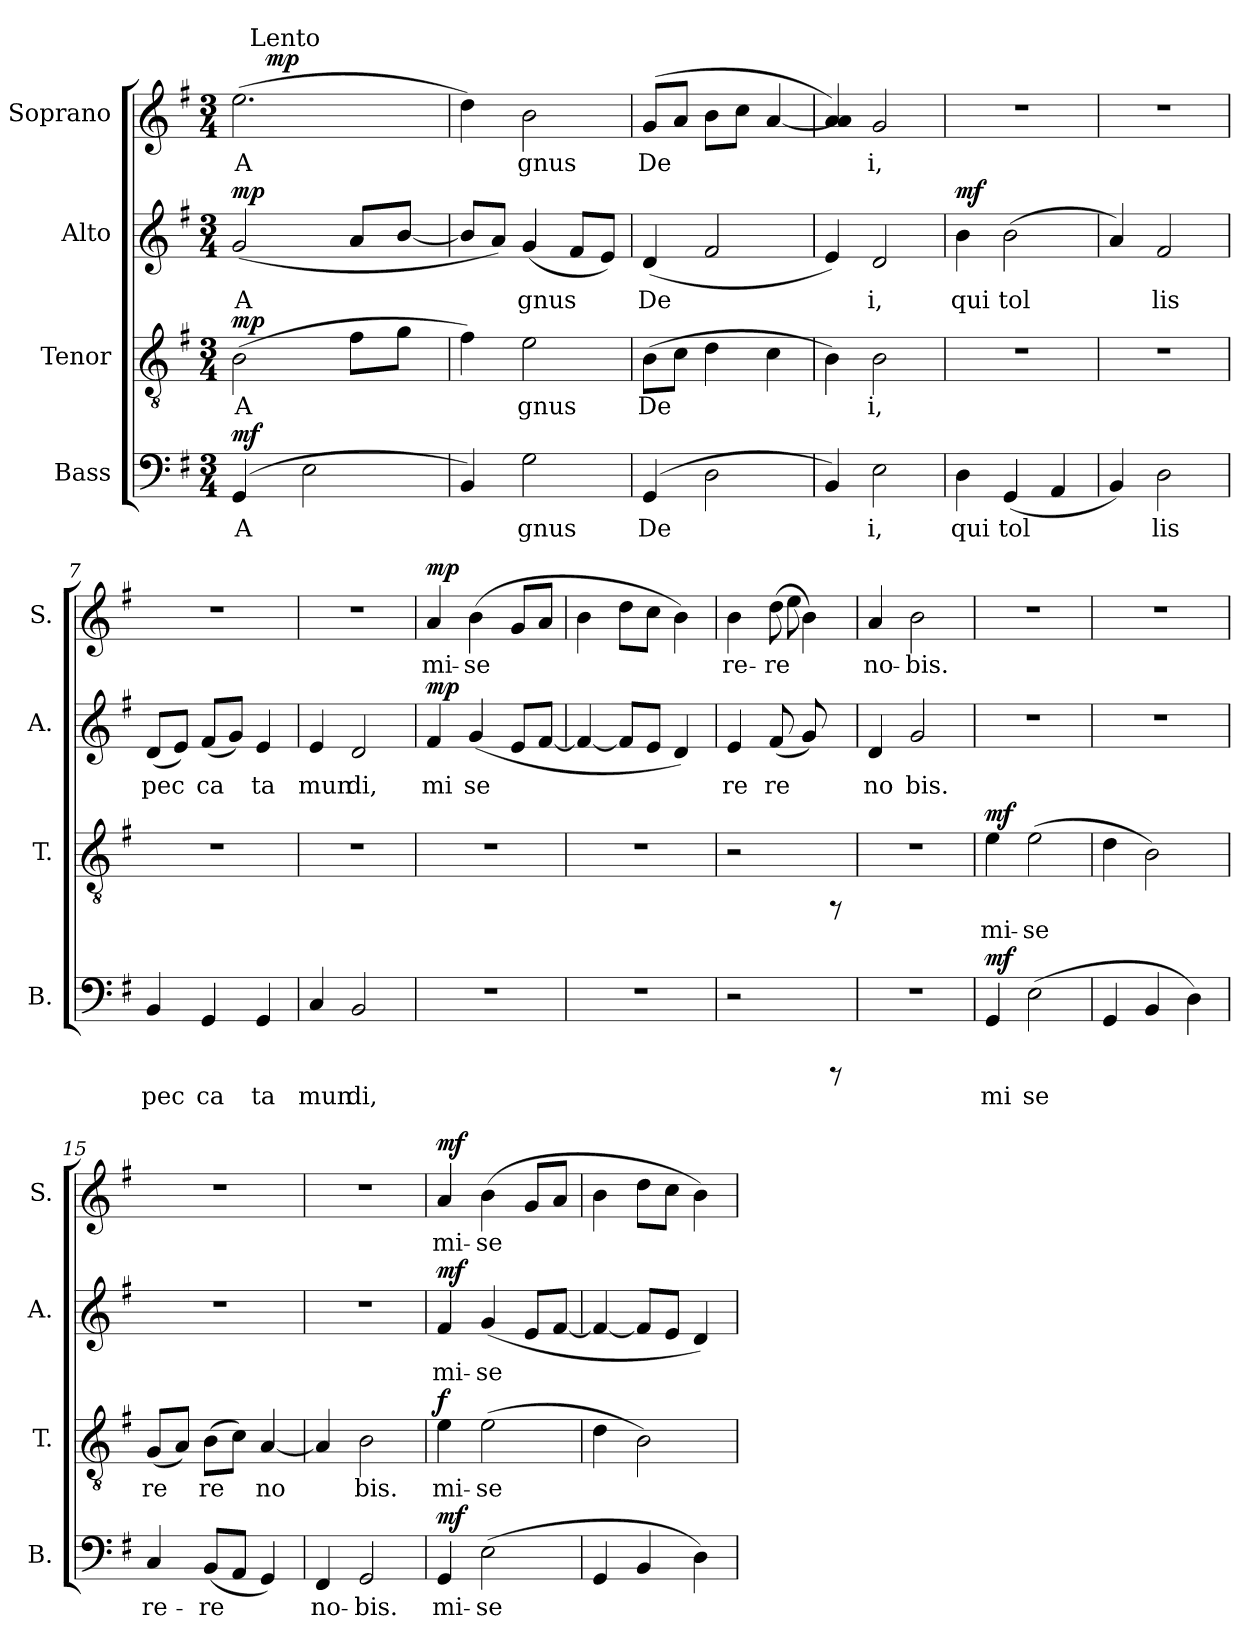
**kern	**text	**dynam	**kern	**text	**dynam	**kern	**text	**dynam	**kern	**text	**dynam
*part4	*part4	*part4	*part3	*part3	*part3	*part2	*part2	*part2	*part1	*part1	*part1
*staff4	*staff4	*staff4	*staff3	*staff3	*staff3	*staff2	*staff2	*staff2	*staff1	*staff1	*staff1
*I"Bass	*	*	*I"Tenor	*	*	*I"Alto	*	*	*I"Soprano	*	*
*I'B.	*	*	*I'T.	*	*	*I'A.	*	*	*I'S.	*	*
!!LO:PB:g=z
*stria5	*	*	*stria5	*	*	*stria5	*	*	*stria5	*	*
*clefF4	*	*	*clefGv2	*	*	*clefG2	*	*	*clefG2	*	*
*k[f#]	*	*	*k[f#]	*	*	*k[f#]	*	*	*k[f#]	*	*
*G:	*	*	*G:	*	*	*G:	*	*	*G:	*	*
*M3/4	*	*	*M3/4	*	*	*M3/4	*	*	*M3/4	*	*
=1	=1	=1	=1	=1	=1	=1	=1	=1	=1	=1	=1
!	!LO:LY:b:cj	!LO:DY:a	!	!LO:LY:b:cj	!LO:DY:a	!	!LO:LY:b:cj	!LO:DY:a	!	!LO:LY:b:cj	!
*	*	*	*	*	*	*	*	*	*^	*	*
*	*	*	*	*	*	*	*	*	*	*^	*	*
(>4GG/	A-	mf	(>2B\	A-	mp	(>2g/	A-	mp	(>2.ee\	16.ryy	32.ryy	A-	.
!	!	!	!	!	!	!	!	!	!	!	!LO:TX:a:t=Lento	!	!
.	.	.	.	.	.	.	.	.	.	.	2ryy	.	.
!	!	!	!	!	!	!	!	!	!	!	!	!	!LO:DY:a
.	.	.	.	.	.	.	.	.	.	2ryy	.	.	mp
!	!LO:LY:b:cj	!	!	!	!	!	!	!	!	!	!	!	!
2E\	--	.	.	.	.	.	.	.	.	.	.	.	.
!	!	!	!	!LO:LY:b:cj	!	!	!LO:LY:b:cj	!	!	!	!	!	!
.	.	.	8f#\L	--	.	8a/L	--	.	.	.	.	.	.
.	.	.	.	.	.	.	.	.	.	.	8ryy	.	.
.	.	.	.	.	.	.	.	.	.	8ryy	.	.	.
!	!	!	!	!LO:LY:b:cj	!	!	!LO:LY:b:cj	!	!	!	!	!	!
.	.	.	8g\J	--	.	[<8b/J	--	.	.	.	.	.	.
.	.	.	.	.	.	.	.	.	.	.	16ryy	.	.
.	.	.	.	.	.	.	.	.	.	32ryy	.	.	.
.	.	.	.	.	.	.	.	.	.	.	64ryy	.	.
=2	=2	=2	=2	=2	=2	=2	=2	=2	=2	=2	=2	=2	=2
!	!LO:LY:b:cj	!	!	!LO:LY:b:cj	!	!	!LO:LY:b:cj	!	!	!	!	!LO:LY:b:cj	!
*	*	*	*	*	*	*	*	*	*v	*v	*v	*	*
4BB/)	--	.	4f#\)	--	.	8b/L]	--	.	4dd\)	--	.
!	!	!	!	!	!	!	!LO:LY:b:cj	!	!	!	!
.	.	.	.	.	.	8a/J)	--	.	.	.	.
!	!LO:LY:b:cj	!	!	!LO:LY:b:cj	!	!	!LO:LY:b:cj	!	!	!LO:LY:b:cj	!
2G\	-gnus	.	2e\	-gnus	.	(>4g/	-gnus	.	2b\	-gnus	.
!	!	!	!	!	!	!	!LO:LY:b:cj	!	!	!	!
.	.	.	.	.	.	8f#/L	.	.	.	.	.
!	!	!	!	!	!	!	!LO:LY:b:cj	!	!	!	!
.	.	.	.	.	.	8e/J)	.	.	.	.	.
=3	=3	=3	=3	=3	=3	=3	=3	=3	=3	=3	=3
!	!LO:LY:b:cj	!	!	!LO:LY:b:cj	!	!	!LO:LY:b:cj	!	!	!LO:LY:b:cj	!
(>4GG/	De-	.	(>8B\L	De-	.	(>4d/	De-	.	(>8g/L	De-	.
!	!	!	!	!LO:LY:b:cj	!	!	!	!	!	!LO:LY:b:cj	!
.	.	.	8c\J	--	.	.	.	.	8a/J	--	.
!	!LO:LY:b:cj	!	!	!LO:LY:b:cj	!	!	!LO:LY:b:cj	!	!	!LO:LY:b:cj	!
2D\	--	.	4d\	--	.	2f#/	--	.	8b\L	--	.
!	!	!	!	!	!	!	!	!	!	!LO:LY:b:cj	!
.	.	.	.	.	.	.	.	.	8cc\J	--	.
!	!	!	!	!LO:LY:b:cj	!	!	!	!	!	!LO:LY:b:cj	!
.	.	.	4c\	--	.	.	.	.	[<4a/	--	.
=4	=4	=4	=4	=4	=4	=4	=4	=4	=4	=4	=4
!	!LO:LY:b:cj	!	!	!LO:LY:b:cj	!	!	!LO:LY:b:cj	!	!	!LO:LY:b:cj	!
4BB/)	--	.	4B\)	--	.	4e/)	--	.	4a/ 4a/])	--	.
!	!LO:LY:b:cj	!	!	!LO:LY:b:cj	!	!	!LO:LY:b:cj	!	!	!LO:LY:b:cj	!
2E\	-i,	.	2B\	-i,	.	2d/	-i,	.	2g/	-i,	.
=5	=5	=5	=5	=5	=5	=5	=5	=5	=5	=5	=5
!	!LO:LY:b:cj	!	!	!	!	!	!LO:LY:b:cj	!LO:DY:a	!	!	!
4D\	qui	.	2.r	.	.	4b\	qui	mf	2.r	.	.
!	!LO:LY:b:cj	!	!	!	!	!	!LO:LY:b:cj	!	!	!	!
(>4GG/	tol-	.	.	.	.	(>2b\	tol-	.	.	.	.
!	!LO:LY:b:cj	!	!	!	!	!	!	!	!	!	!
4AA/	--	.	.	.	.	.	.	.	.	.	.
=6	=6	=6	=6	=6	=6	=6	=6	=6	=6	=6	=6
!	!LO:LY:b:cj	!	!	!	!	!	!LO:LY:b:cj	!	!	!	!
4BB/)	--	.	2.r	.	.	4a/)	--	.	2.r	.	.
!	!LO:LY:b:cj	!	!	!	!	!	!LO:LY:b:cj	!	!	!	!
2D\	-lis	.	.	.	.	2f#/	-lis	.	.	.	.
!!LO:LB:g=z
=7	=7	=7	=7	=7	=7	=7	=7	=7	=7	=7	=7
!	!LO:LY:b:cj	!	!	!	!	!	!LO:LY:b:cj	!	!	!	!
4BB/	pec	.	2.r	.	.	(>8d/L	pec-	.	2.r	.	.
!	!	!	!	!	!	!	!LO:LY:b:cj	!	!	!	!
.	.	.	.	.	.	8e/J)	--	.	.	.	.
!	!LO:LY:b:cj	!	!	!	!	!	!LO:LY:b:cj	!	!	!	!
4GG/	ca	.	.	.	.	(>8f#/L	-ca-	.	.	.	.
!	!	!	!	!	!	!	!LO:LY:b:cj	!	!	!	!
.	.	.	.	.	.	8g/J)	--	.	.	.	.
!	!LO:LY:b:cj	!	!	!	!	!	!LO:LY:b:cj	!	!	!	!
4GG/	ta	.	.	.	.	4e/	-ta	.	.	.	.
=8	=8	=8	=8	=8	=8	=8	=8	=8	=8	=8	=8
!	!LO:LY:b:cj	!	!	!	!	!	!LO:LY:b:cj	!	!	!	!
4C/	mun	.	2.r	.	.	4e/	mun	.	2.r	.	.
!	!LO:LY:b:cj	!	!	!	!	!	!LO:LY:b:cj	!	!	!	!
2BB/	di,	.	.	.	.	2d/	di,	.	.	.	.
=9	=9	=9	=9	=9	=9	=9	=9	=9	=9	=9	=9
!	!	!	!	!	!	!	!LO:LY:b:cj	!LO:DY:a	!	!LO:LY:b:cj	!LO:DY:a
2.r	.	.	2.r	.	.	4f#/	mi	mp	4a/	mi-	mp
!	!	!	!	!	!	!	!LO:LY:b:cj	!	!	!LO:LY:b:cj	!
.	.	.	.	.	.	(>4g/	se-	.	(>4b\	-se-	.
!	!	!	!	!	!	!	!LO:LY:b:cj	!	!	!LO:LY:b:cj	!
.	.	.	.	.	.	8e/L	--	.	8g/L	--	.
!	!	!	!	!	!	!	!LO:LY:b:cj	!	!	!LO:LY:b:cj	!
.	.	.	.	.	.	[<8f#/J	--	.	8a/J	--	.
=10	=10	=10	=10	=10	=10	=10	=10	=10	=10	=10	=10
!	!	!	!	!	!	!	!LO:LY:b:cj	!	!	!LO:LY:b:cj	!
2.r	.	.	2.r	.	.	4f#/_<	--	.	4b\	--	.
!	!	!	!	!	!	!	!LO:LY:b:cj	!	!	!LO:LY:b:cj	!
.	.	.	.	.	.	8f#/L]	--	.	8dd\L	--	.
!	!	!	!	!	!	!	!LO:LY:b:cj	!	!	!LO:LY:b:cj	!
.	.	.	.	.	.	8e/J	--	.	8cc\J	--	.
!	!	!	!	!	!	!	!LO:LY:b:cj	!	!	!LO:LY:b:cj	!
.	.	.	.	.	.	4d/)	--	.	4b\)	--	.
=11	=11	=11	=11	=11	=11	=11	=11	=11	=11	=11	=11
!	!	!	!	!	!	!	!LO:LY:b:cj	!	!	!LO:LY:b:cj	!
*	*	*	*	*	*	*^	*	*	*^	*	*
2r	.	.	2r	.	.	4e/	4.ryy	-re	.	4b\	4.ryy	-re-	.
!	!	!	!	!	!	!	!	!LO:LY:b:cj	!	!	!	!LO:LY:b:cj	!
.	.	.	.	.	.	(>8f#/L	.	re	.	(>8dd\L	.	-re	.
!	!	!	!	!	!	!	!	!LO:LY:b:cj	!	!	!	!LO:LY:b:cj	!
.	.	.	.	.	.	(<4g/)	8g/)	.	.	4b\)	8ee\	.	.
8rCCC	.	.	8rFF	.	.	.	8ryy	.	.	.	8ryy	.	.
=12	=12	=12	=12	=12	=12	=12	=12	=12	=12	=12	=12	=12	=12
!	!	!	!	!	!	!	!	!LO:LY:b:cj	!	!	!	!LO:LY:b:cj	!
*	*	*	*	*	*	*v	*v	*	*	*	*	*	*
*	*	*	*	*	*	*	*	*	*v	*v	*	*
2.r	.	.	2.r	.	.	4d/	no	.	4a/	no-	.
!	!	!	!	!	!	!	!LO:LY:b:cj	!	!	!LO:LY:b:cj	!
.	.	.	.	.	.	2g/	bis.	.	2b\	-bis.	.
=13	=13	=13	=13	=13	=13	=13	=13	=13	=13	=13	=13
!	!LO:LY:b:cj	!LO:DY:a	!	!LO:LY:b:cj	!LO:DY:a	!	!	!	!	!	!
4GG/	mi	mf	4e\	mi-	mf	2.r	.	.	2.r	.	.
!	!LO:LY:b:cj	!	!	!LO:LY:b:cj	!	!	!	!	!	!	!
(>2E\	se	.	(>2e\	-se-	.	.	.	.	.	.	.
=14	=14	=14	=14	=14	=14	=14	=14	=14	=14	=14	=14
!	!LO:LY:b:cj	!	!	!LO:LY:b:cj	!	!	!	!	!	!	!
4GG/	.	.	4d\	--	.	2.r	.	.	2.r	.	.
!	!LO:LY:b:cj	!	!	!LO:LY:b:cj	!	!	!	!	!	!	!
4BB/	.	.	2B\)	--	.	.	.	.	.	.	.
!	!LO:LY:b:cj	!	!	!	!	!	!	!	!	!	!
4D\)	.	.	.	.	.	.	.	.	.	.	.
!!LO:PB:g=z
=15	=15	=15	=15	=15	=15	=15	=15	=15	=15	=15	=15
!	!LO:LY:b:cj	!	!	!LO:LY:b:cj	!	!	!	!	!	!	!
4C/	re-	.	(>8G/L	-re-	.	2.r	.	.	2.r	.	.
!	!	!	!	!LO:LY:b:cj	!	!	!	!	!	!	!
.	.	.	8A/J)	--	.	.	.	.	.	.	.
!	!LO:LY:b:cj	!	!	!LO:LY:b:cj	!	!	!	!	!	!	!
(>8BB/L	-re	.	(>8B\L	-re-	.	.	.	.	.	.	.
!	!LO:LY:b:cj	!	!	!LO:LY:b:cj	!	!	!	!	!	!	!
8AA/J	.	.	8c\J)	--	.	.	.	.	.	.	.
!	!LO:LY:b:cj	!	!	!LO:LY:b:cj	!	!	!	!	!	!	!
4GG/)	.	.	[<4A/	-no-	.	.	.	.	.	.	.
=16	=16	=16	=16	=16	=16	=16	=16	=16	=16	=16	=16
!	!LO:LY:b:cj	!	!	!LO:LY:b:cj	!	!	!	!	!	!	!
4FF#/	no-	.	4A/]	--	.	2.r	.	.	2.r	.	.
!	!LO:LY:b:cj	!	!	!LO:LY:b:cj	!	!	!	!	!	!	!
2GG/	-bis.	.	2B\	-bis.	.	.	.	.	.	.	.
=17	=17	=17	=17	=17	=17	=17	=17	=17	=17	=17	=17
!	!LO:LY:b:cj	!LO:DY:b	!	!LO:LY:b:cj	!LO:DY:a	!	!LO:LY:b:cj	!LO:DY:a	!	!LO:LY:b:cj	!LO:DY:a
4GG/	mi-	mf	4e\	mi-	f	4f#/	mi-	mf	4a/	mi-	mf
!	!LO:LY:b:cj	!	!	!LO:LY:b:cj	!	!	!LO:LY:b:cj	!	!	!LO:LY:b:cj	!
(>2E\	-se-	.	(>2e\	-se-	.	(>4g/	-se-	.	(>4b\	-se-	.
!	!	!	!	!	!	!	!LO:LY:b:cj	!	!	!LO:LY:b:cj	!
.	.	.	.	.	.	8e/L	--	.	8g/L	--	.
!	!	!	!	!	!	!	!LO:LY:b:cj	!	!	!LO:LY:b:cj	!
.	.	.	.	.	.	[<8f#/J	--	.	8a/J	--	.
=18	=18	=18	=18	=18	=18	=18	=18	=18	=18	=18	=18
!	!LO:LY:b:cj	!	!	!LO:LY:b:cj	!	!	!LO:LY:b:cj	!	!	!LO:LY:b:cj	!
4GG/	--	.	4d\	--	.	4f#/_<	--	.	4b\	--	.
!	!LO:LY:b:cj	!	!	!LO:LY:b:cj	!	!	!LO:LY:b:cj	!	!	!LO:LY:b:cj	!
4BB/	--	.	2B\)	--	.	8f#/L]	--	.	8dd\L	--	.
!	!	!	!	!	!	!	!LO:LY:b:cj	!	!	!LO:LY:b:cj	!
.	.	.	.	.	.	8e/J	--	.	8cc\J	--	.
!	!LO:LY:b:cj	!	!	!	!	!	!LO:LY:b:cj	!	!	!LO:LY:b:cj	!
4D\)	--	.	.	.	.	4d/)	--	.	4b\)	--	.
=	=	=	=	=	=	=	=	=	=	=	=
*-	*-	*-	*-	*-	*-	*-	*-	*-	*-	*-	*-
